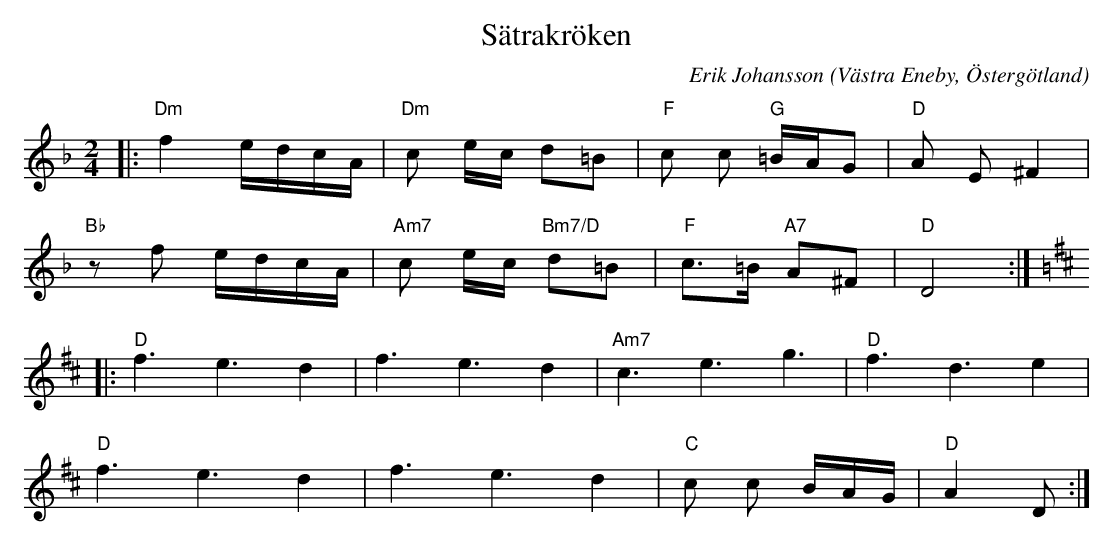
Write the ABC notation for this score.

X:1
T:Sätrakröken
C:Erik Johansson
O:Västra Eneby, Östergötland
Q:90
M:2/4
L:1/8
K:Dm
|:"Dm"f2 e/d/c/A/ |"Dm"c e/c/ d=B| "F" c c "G" =B/A/G | "D" A E ^F2 |
"Bb" zf e/d/c/A/ |"Am7"c e/c/ "Bm7/D"d=B| "F" c>=B  "A7" A^F | "D" D4 :|
K:D
|:"D" f3 e3 d2 |f3 e3 d2| "Am7" c3 e3 g3| "D" f3 d3 e2 |
"D" f3 e3 d2 |f3 e3 d2| "C" c c B/A/G/ | "D" A2  D:|
